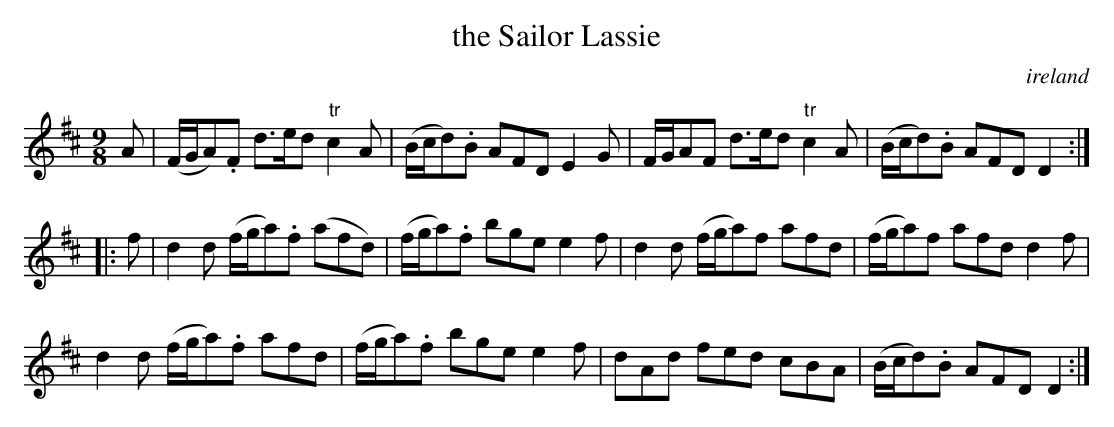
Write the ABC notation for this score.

X:1
T:the Sailor Lassie
O:ireland
M:9/8
K:D
A|\
(F/G/A).F d>ed "tr"c2A| (B/c/d).B AFD E2G|\
F/G/AF d>ed "tr"c2A| (B/c/d).B AFD D2::
f|\
d2d (f/g/a).f (afd)| (f/g/a).f bge e2f|\
d2d (f/g/a)f afd| (f/g/a)f afd d2f|
d2d (f/g/a).f afd| (f/g/a).f bge e2f| \
dAd fed cBA| (B/c/d).B AFD D2:|
